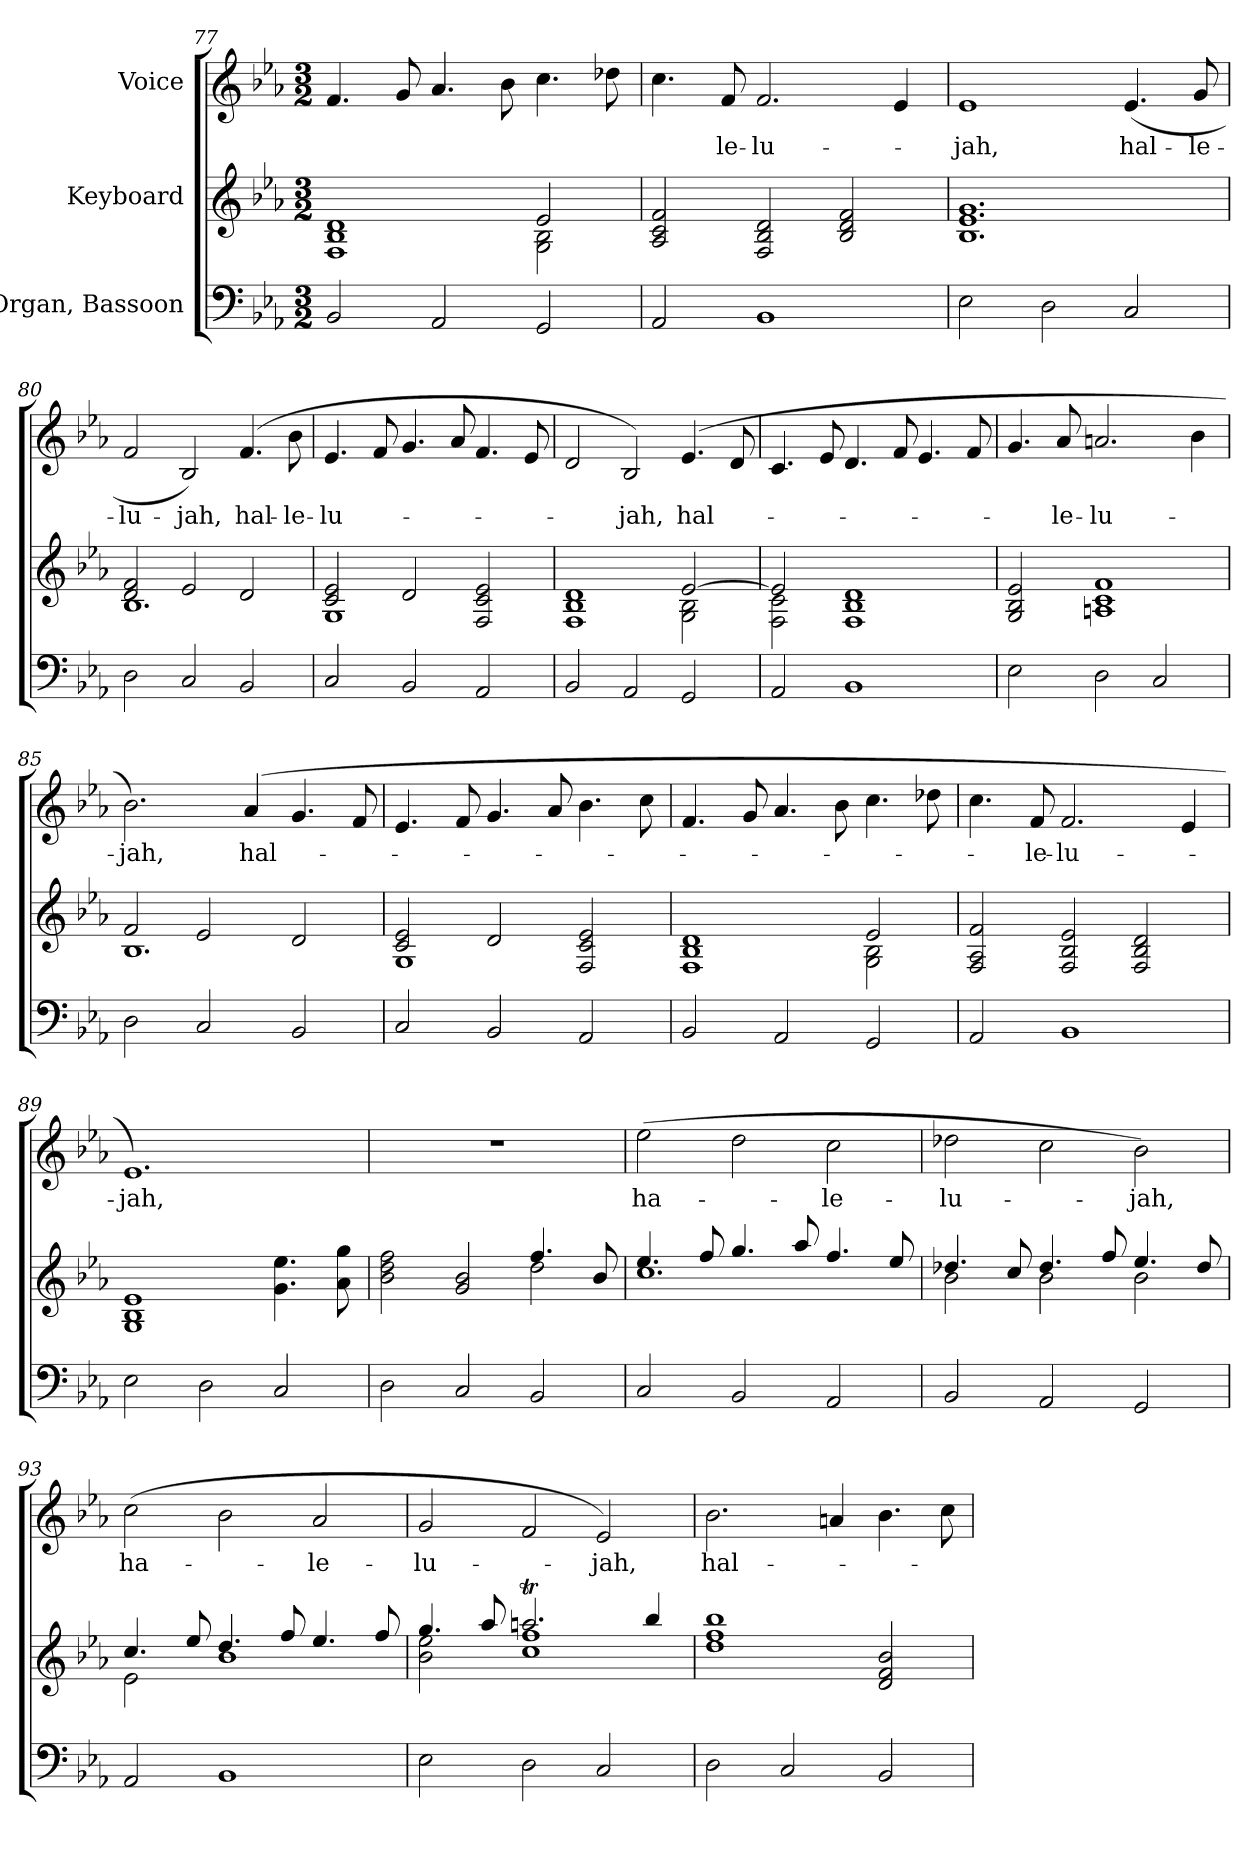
**kern	**kern	**kern	**text
*part3	*part2	*part1	*part1
*staff3	*staff2	*staff1	*staff1
*I"Organ, Bassoon	*I"Keyboard	*I"Voice	*
*clefF4	*clefG2	*clefG2	*
*k[b-e-a-]	*k[b-e-a-]	*k[b-e-a-]	*
*M3/2	*M3/2	*M3/2	*
=77	=77	=77	=77
*	*^	*	*
2BB-/	1F 1B- 1d	1ryy	4.f/	.
.	.	.	8g/	.
2AA-/	.	.	4.a-/	.
.	.	.	8b-\	.
2GG/	2e-/	2G\ 2B-\	4.cc\	.
.	.	.	8dd-X\	.
*	*v	*v	*	*
=78	=78	=78	=78
2AA-/	2A-/ 2c/ 2f/	4.cc\	.
!	!	!	!LO:LY:b
.	.	8f/	-le-
!	!	!	!LO:LY:b
1BB-	2F/ 2B-/ 2d/	2.f/	-lu-
.	2B-/ 2d/ 2f/	.	.
.	.	4e-/	.
=79	=79	=79	=79
!	!	!	!LO:LY:b
2E-\	1.B- 1.e- 1.g	1e-	-jah,
2D\	.	.	.
!	!	!	!LO:LY:b
2C/	.	(>4.e-/	hal-
!	!	!	!LO:LY:b
.	.	8g/	-le-
!!LO:LB:g=z
=80	=80	=80	=80
*	*^	*	*
!	!	!	!	!LO:LY:b
2D\	2d/ 2f/	1.B-	2f/	-lu-
!	!	!	!	!LO:LY:b
2C/	2e-/	.	2B-/)	-jah,
!	!	!	!	!LO:LY:b
2BB-/	2d/	.	(>4.f/	hal-
!	!	!	!	!LO:LY:b
.	.	.	8b-\	-le-
=81	=81	=81	=81	=81
!	!	!	!	!LO:LY:b
2C/	2c/ 2e-/	1G	4.e-/	-lu-
.	.	.	8f/	.
2BB-/	2d/	.	4.g/	.
.	.	.	8a-/	.
2AA-/	2F/ 2c/ 2e-/	2ryy	4.f/	.
.	.	.	8e-/	.
=82	=82	=82	=82	=82
2BB-/	1F 1B- 1d	1ryy	2d/	.
!	!	!	!	!LO:LY:b
2AA-/	.	.	2B-/)	-jah,
!	!	!	!	!LO:LY:b
2GG/	[2e-/	2G\ 2B-\	(>4.e-/	hal-
.	.	.	8d/	.
=83	=83	=83	=83	=83
2AA-/	2e-/]	2F\ 2c\	4.c/	.
.	.	.	8e-/	.
1BB-	1F 1B- 1d	1ryy	4.d/	.
.	.	.	8f/	.
.	.	.	4.e-/	.
.	.	.	8f/	.
*	*v	*v	*	*
=84	=84	=84	=84
2E-\	2G/ 2B-/ 2e-/	4.g/	.
!	!	!	!LO:LY:b
.	.	8a-/	-le-
!	!	!	!LO:LY:b
2D\	1An 1c 1f	2.an/	-lu-
2C/	.	.	.
.	.	4b-\	.
!!LO:LB:g=z
=85	=85	=85	=85
*	*^	*	*
!	!	!	!	!LO:LY:b
2D\	2f/	1.B-	2.b-\)	-jah,
2C/	2e-/	.	.	.
!	!	!	!	!LO:LY:b
.	.	.	(>4a-/	hal-
2BB-/	2d/	.	4.g/	.
.	.	.	8f/	.
=86	=86	=86	=86	=86
2C/	2c/ 2e-/	1G	4.e-/	.
.	.	.	8f/	.
2BB-/	2d/	.	4.g/	.
.	.	.	8a-/	.
2AA-/	2F/ 2c/ 2e-/	2ryy	4.b-\	.
.	.	.	8cc\	.
=87	=87	=87	=87	=87
2BB-/	1F 1B- 1d	1ryy	4.f/	.
.	.	.	8g/	.
2AA-/	.	.	4.a-/	.
.	.	.	8b-\	.
2GG/	2e-/	2G\ 2B-\	4.cc\	.
.	.	.	8dd-X\	.
*	*v	*v	*	*
=88	=88	=88	=88
2AA-/	2F/ 2A-/ 2f/	4.cc\	.
!	!	!	!LO:LY:b
.	.	8f/	-le-
!	!	!	!LO:LY:b
1BB-	2F/ 2B-/ 2e-/	2.f/	-lu-
.	2F/ 2B-/ 2d/	.	.
.	.	4e-/	.
=89	=89	=89	=89
!	!	!	!LO:LY:b
2E-\	1G 1B- 1e-	1.e-)	-jah,
2D\	.	.	.
2C/	4.g\ 4.ee-\	.	.
.	8a-\ 8gg\	.	.
!!LO:PB:g=z
=90	=90	=90	=90
*	*^	*	*
2D\	2b-\ 2dd\ 2ff\	1ryy	1.r	.
2C/	2g/ 2b-/	.	.	.
2BB-/	4.ff/	2dd\	.	.
.	8b-/	.	.	.
=91	=91	=91	=91	=91
!	!	!	!	!LO:LY:b
2C/	4.ee-/	1.cc	(>2ee-\	ha-
.	8ff/	.	.	.
2BB-/	4.gg/	.	2dd\	.
.	8aa-/	.	.	.
!	!	!	!	!LO:LY:b
2AA-/	4.ff/	.	2cc\	-le-
.	8ee-/	.	.	.
=92	=92	=92	=92	=92
!	!	!	!	!LO:LY:b
2BB-/	4.dd-X/	2b-\	2dd-X\	-lu-
.	8cc/	.	.	.
2AA-/	4.dd-/	2b-\	2cc\	.
.	8ff/	.	.	.
!	!	!	!	!LO:LY:b
2GG/	4.ee-/	2b-\	2b-\)	-jah,
.	8dd-/	.	.	.
=93	=93	=93	=93	=93
!	!	!	!	!LO:LY:b
2AA-/	4.cc/	2e-\	(>2cc\	ha-
.	8ee-/	.	.	.
1BB-	4.dd/	1b-	2b-\	.
.	8ff/	.	.	.
!	!	!	!	!LO:LY:b
.	4.ee-/	.	2a-/	-le-
.	8ff/	.	.	.
!!LO:LB:g=z
=94	=94	=94	=94	=94
!	!	!	!	!LO:LY:b
2E-\	4.gg/	2b-\ 2ee-\	2g/	-lu-
.	8aa-/	.	.	.
2D\	2.aant/	1cc 1ff	2f/	.
!	!	!	!	!LO:LY:b
2C/	.	.	2e-/)	-jah,
.	4bb-/	.	.	.
*	*v	*v	*	*
=95	=95	=95	=95
!	!	!	!LO:LY:b
2D\	1dd 1ff 1bb-	2.b-\	hal-
2C/	.	.	.
.	.	4an/	.
2BB-/	2d/ 2f/ 2b-/	4.b-\	.
.	.	8cc\	.
=	=	=	=
*-	*-	*-	*-
